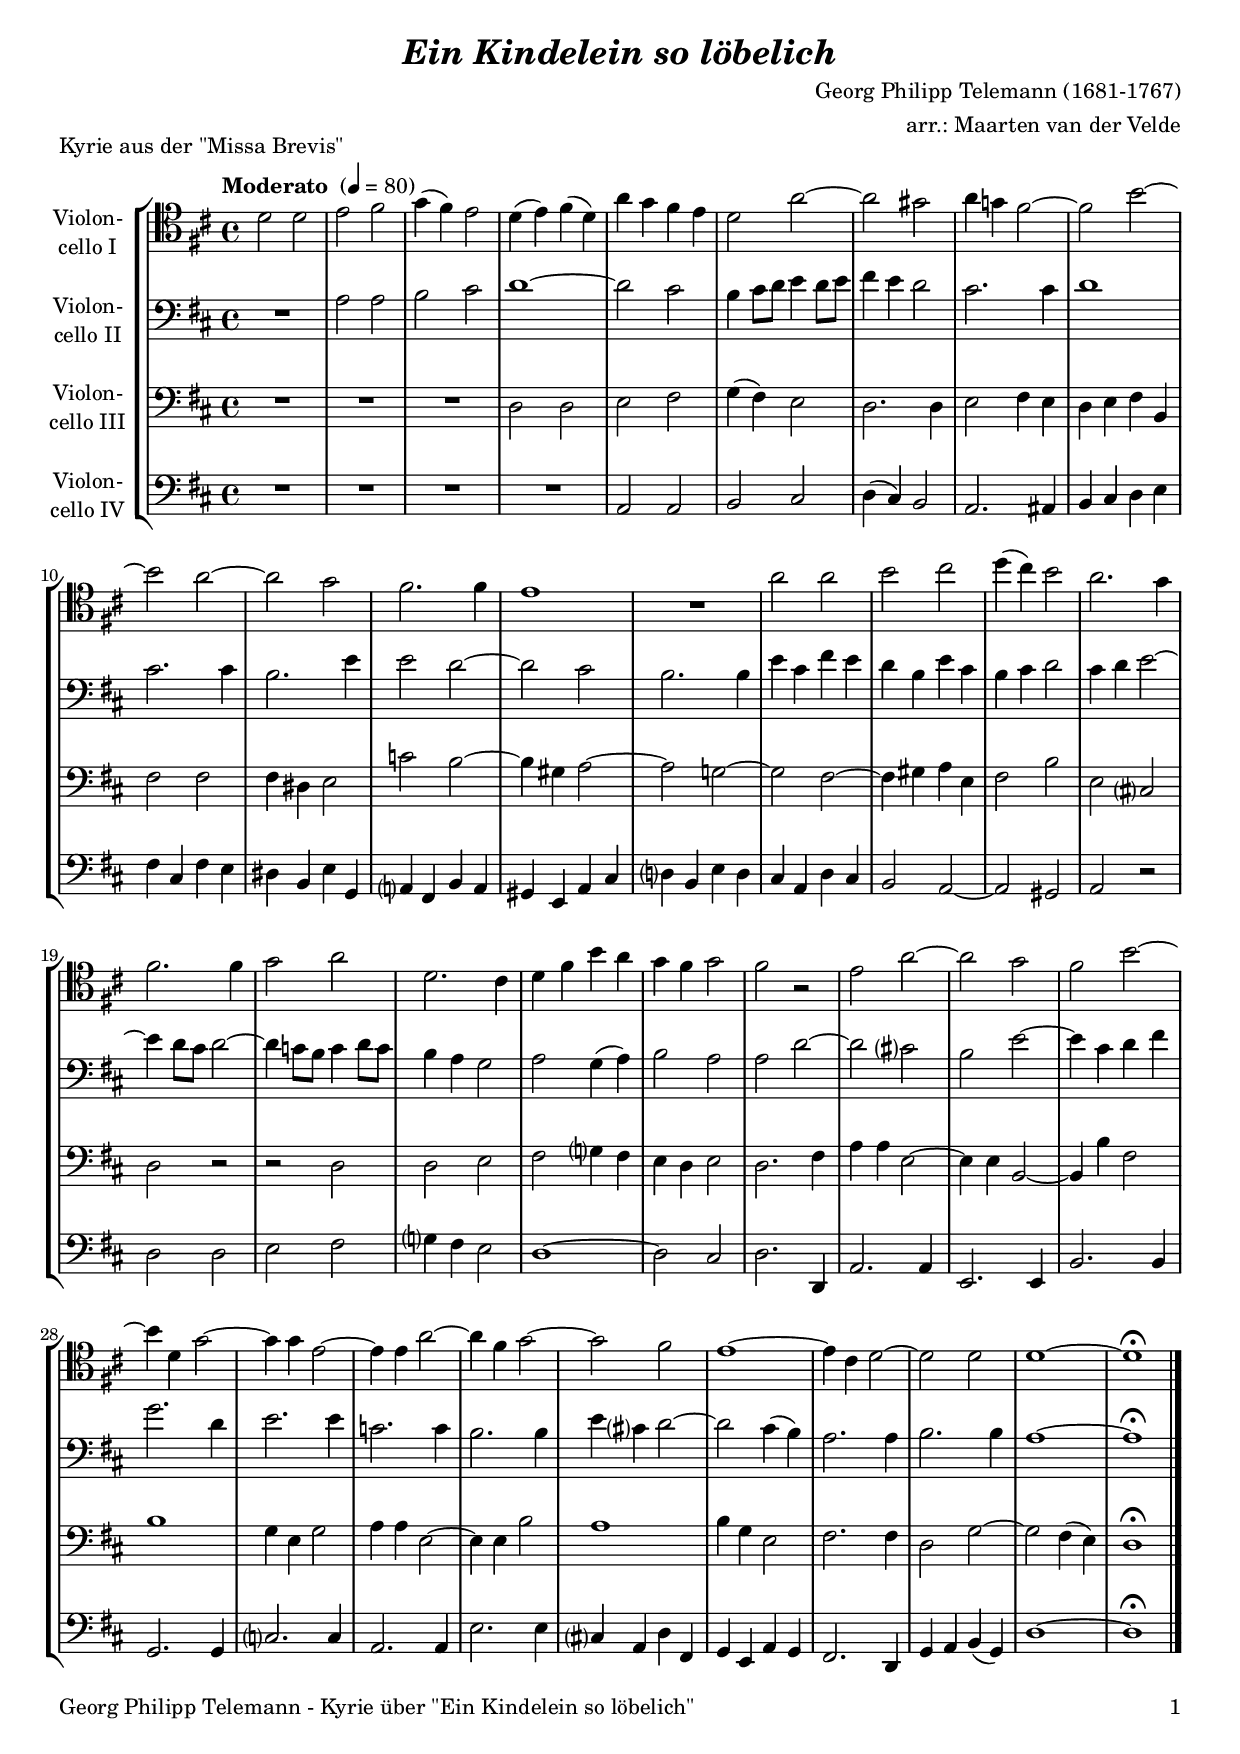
\version "2.18.2"
\include "deutsch.ly"
  
#(set-global-staff-size 18.75)

\header {
  title     = \markup \bold \italic "Ein Kindelein so löbelich"
  composer  = "Georg Philipp Telemann (1681-1767)"
  arranger  = "arr.: Maarten van der Velde"
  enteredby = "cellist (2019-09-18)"
  piece     = "Kyrie aus der \"Missa Brevis\""
}

voiceconsts = {
  \key g \major
  \clef "bass"
  \time 4/4
%  \numericTimeSignature
  \compressFullBarRests
  % Set default beaming for all staves
%  \set Timing.beamExceptions = #'()
%  \set Timing.baseMoment     = #(ly:make-moment 1 4)
%  \set Timing.beatStructure  = #'(1 1 1)
  \tempo "Moderato " 4=80
}

micl = "clarinet"
mifl = "flute"
miob = "oboe"
mifh = "french horn"
misx = "tenor sax"
mist = "string ensemble 1"
%miba = "viola"
miba = "cello"
%miba = "bassoon"
mikl = "harpsichord"

va = \relative c'' {
  \voiceconsts
  \clef "tenor"

  g2 g
  a h
  c4( h) a2
  g4( a) h( g)
  d' c h a
  g2 d'~
  d cis
  d4 c! h2~
  h e~
  e d~

  d c
  h2. h4
  a1
  R
  d2 d
  e fis
  g4( fis) e2
  d2. c4
  h2. h4

  c2 d
  g,2. fis4
  g h e d
  c h c2
  h r
  a d~
  d c
  h e~
  e4 g, c2~
  c4 c a2~

  a4 a d2~
  d4 h c2~
  c h
  a1~
  a4 fis g2~
  g g
  g1~
  g\fermata \bar "|."
}

vb = \relative c' {
  \voiceconsts

  R1
  d2 d
  e fis
  g1~
  g2 fis
  e4 fis8 g a4 g8 a
  h4 a g2
  fis2. fis4
  g1
  fis2. fis4

  e2. a4
  a2 g~
  g fis
  e2. e4
  a fis h a
  g e a fis
  e fis g2
  fis4 g a2~
  a4 g8 fis g2~

  g4 f8 e f4 g8 f
  e4 d c2
  d c4( d)
  e2 d
  d g~
  g fis?
  e a~
  a4 fis g h
  c2. g4
  a2. a4

  f2. f4
  e2. e4
  a fis? g2~
  g fis4( e)
  d2. d4
  e2. e4
  d1~
  d\fermata \bar "|."
}

vc = \relative c' {
  \voiceconsts

  R1*3
  g2 g
  a h
  c4( h) a2
  g2. g4
  a2 h4 a
  g a h e,
  h'2 h

  h4 gis a2
  f' e~
  e4 cis d2~
  d c!~
  c h~
  h4 cis d a
  h2 e
  a, fis?
  g r

  r g
  g a
  h c?4 h
  a g a2
  g2. h4
  d d a2~
  a4 a e2~
  e4 e' h2
  e1
  c4 a c2

  d4 d a2~
  a4 a e'2
  d1
  e4 c a2
  h2. h4
  g2 c~
  c h4( a)
  g1\fermata \bar "|."
}

vd = \relative c {
  \voiceconsts

  R1*4
  d2 d
  e fis
  g4( fis) e2
  d2. dis4
  e fis g a
  h fis h a

  gis e a c,
  d? h e d
  cis a d fis
  g? e a g
  fis d g fis
  e2 d~
  d cis
  d r
  g g

  a h
  c?4 h a2
  g1~
  g2 fis
  g2. g,4
  d'2. d4
  a2. a4
  e'2. e4
  c2. c4
  f?2. f4

  d2. d4
  a'2. a4
  fis? d g h,
  c a d c
  h2. g4
  c d e( c)
  g'1~
  g\fermata \bar "|."
}


music = \new StaffGroup <<
      \new Staff {
	\set Staff.midiInstrument = \miba
	\set Staff.instrumentName = \markup \center-column { "Violon-" "cello I" }
	\transpose g d { \va }
      }

      \new Staff {
	\set Staff.midiInstrument = \miba
	\set Staff.instrumentName = \markup \center-column { "Violon-" "cello II" }
	\transpose g d { \vb }
      }

      \new Staff {
	\set Staff.midiInstrument = \miba
	\set Staff.instrumentName = \markup \center-column { "Violon-" "cello III" }
	\transpose g d { \vc }
      }

      \new Staff {
	\set Staff.midiInstrument = \miba
	\set Staff.instrumentName = \markup \center-column { "Violon-" "cello IV" }
	\transpose g d { \vd }
      }
>>

\book {
 \paper {
    print-page-number = ##t
    print-first-page-number = ##t
    oddHeaderMarkup = \markup \null
    evenHeaderMarkup = \markup \null
    oddFooterMarkup = \markup {
      \fill-line {
        \on-the-fly #print-page-number-check-first
        "Georg Philipp Telemann - Kyrie über \"Ein Kindelein so löbelich\"" \fromproperty #'page:page-number-string
      }
    }
    evenFooterMarkup = \oddFooterMarkup
  }  \score {
    \music
    \layout {}
  }

  \score {
    \unfoldRepeats \music

    \midi {
      \context {
        \Score
      }
    }
  }
}
